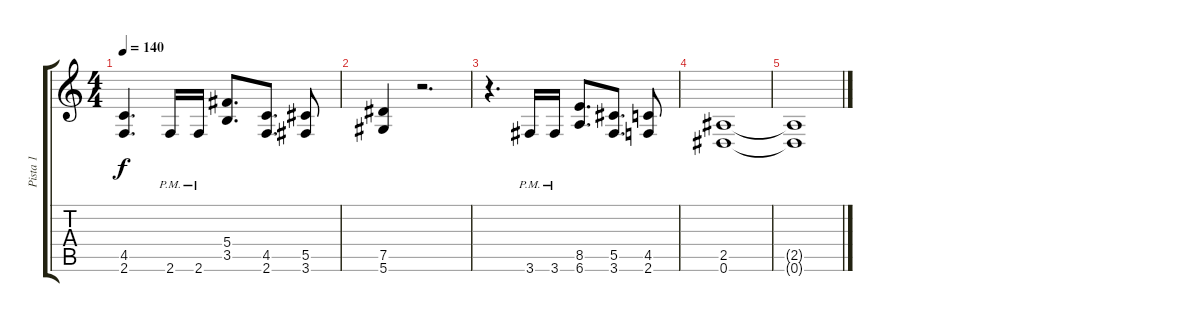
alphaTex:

\track ("Pista 1" "Pista 1") {instrument overdrivenguitar}
\staff {score tabs}
\tuning (Eb4 Bb3 Gb3 Db3 Ab2 Eb2) {hide}
\ts (4 4)
\tempo 140
\clef g2
\ks c
(4.5 2.6).4{d dy f} 2.6{pm}.16 2.6{pm}.16 (5.4 3.5).8{d} (4.5 2.6).8{d} (5.5 3.6).8 |
(7.5 5.6).4 r.2{d} |
r.4{d} 3.6{pm}.16 3.6{pm}.16 (8.5 6.6).8{d} (5.5 3.6).8{d} (4.5 2.6).8 |
(2.5 0.6).1 |
(2.5{t} 0.6{t}).1
